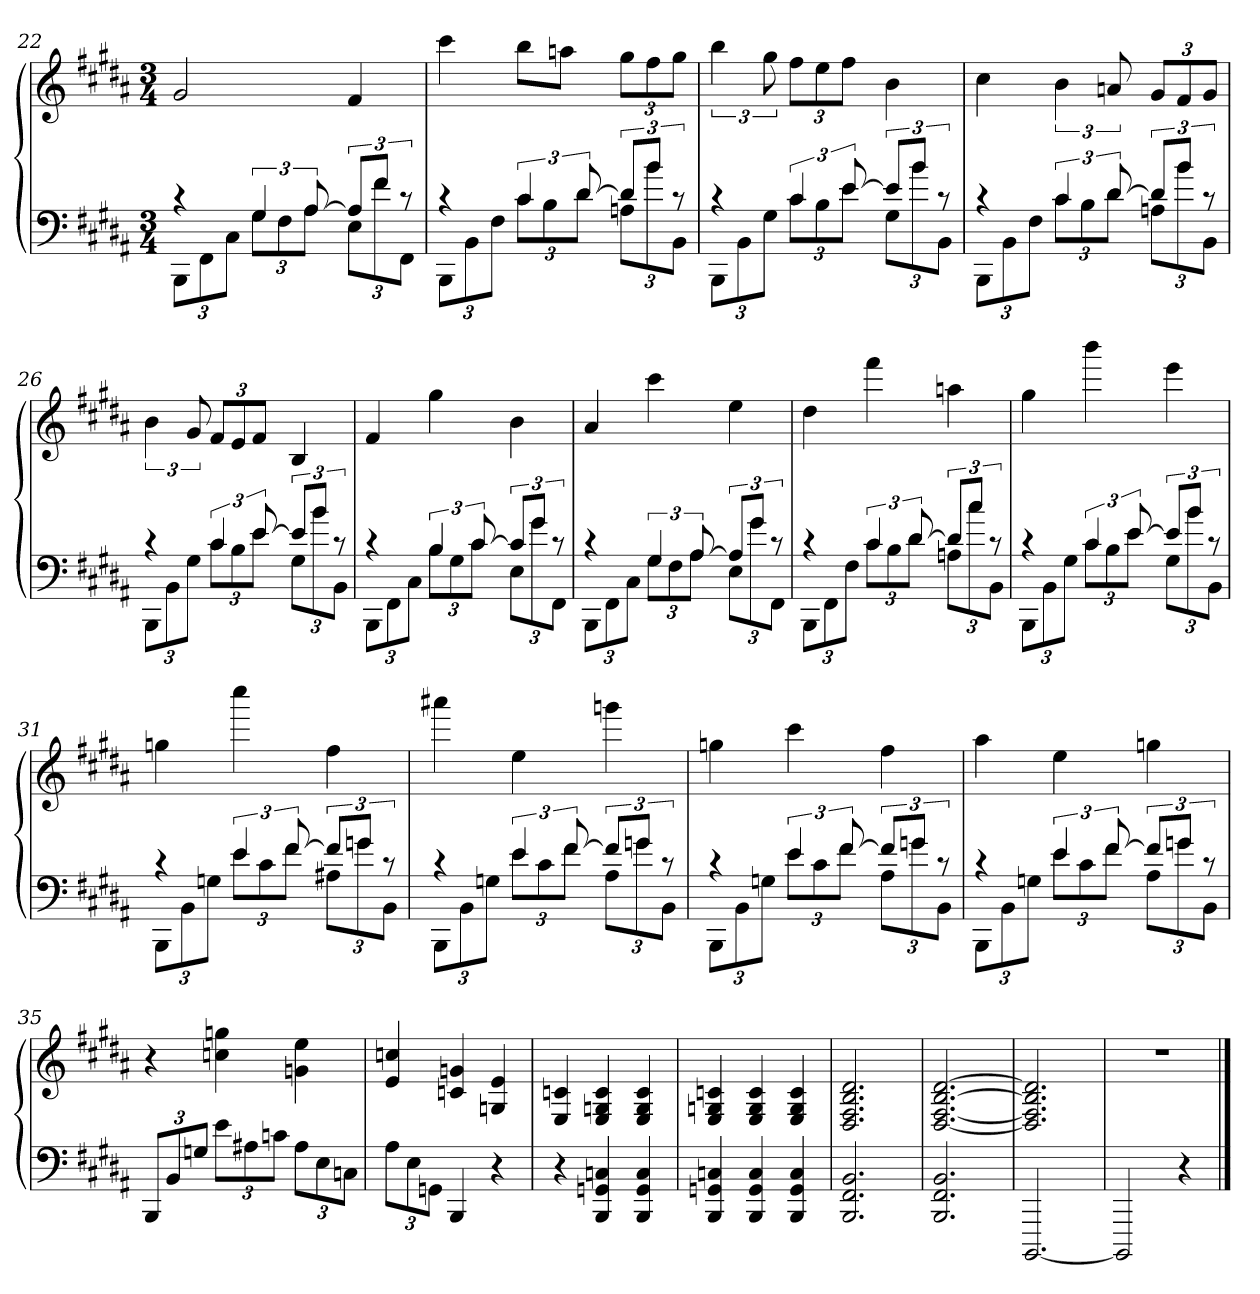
**kern	**kern
*part1	*part1
*staff2	*staff1
*clefF4	*clefG2
*k[f#c#g#d#a#]	*k[f#c#g#d#a#]
*B:	*B:
*M3/4	*M3/4
=22	=22
*^	*
4rc	12BBBL	2g#
.	12FF#	.
.	12C#J	.
6G#	12G#L	.
.	12F#	.
[12A#	12A#J	.
12A#L]	12EL	4f#
12f#J	12f#	.
12rc	12FF#J	.
=23	=23	=23
4rc	12BBBL	4ccc#
.	12BB	.
.	12F#J	.
6c#	12c#L	8bbL
.	12B	.
.	.	8aanJ
[12d#	12d#J	.
12d#L]	12AnL	12gg#L
12bJ	12b	12ff#
12rc	12BBJ	12gg#J
=24	=24	=24
4rc	12BBBL	6bb
.	12BB	.
.	12G#J	12gg#
6c#	12c#L	12ff#L
.	12B	12ee
[12e	12eJ	12ff#J
12eL]	12G#L	4b
12bJ	12b	.
12rc	12BBJ	.
=25	=25	=25
4rc	12BBBL	4cc#
.	12BB	.
.	12F#J	.
6c#	12c#L	6b
.	12B	.
[12d#	12d#J	12an
12d#L]	12AnL	12g#L
12bJ	12b	12f#
12rc	12BBJ	12g#J
=26	=26	=26
4rc	12BBBL	6b
.	12BB	.
.	12G#J	12g#
6c#	12c#L	12f#L
.	12B	12e
[12e	12eJ	12f#J
12eL]	12G#L	4B
12bJ	12b	.
12rc	12BBJ	.
=27	=27	=27
4rc	12BBBL	4f#
.	12FF#	.
.	12C#J	.
6B	12BL	4gg#
.	12G#	.
[12c#	12c#J	.
12c#L]	12EL	4b
12g#J	12g#	.
12rc	12FF#J	.
=28	=28	=28
4rc	12BBBL	4a#
.	12FF#	.
.	12C#J	.
6G#	12G#L	4ccc#
.	12F#	.
[12A#	12A#J	.
12A#L]	12EL	4ee
12g#J	12g#	.
12rc	12FF#J	.
=29	=29	=29
4rc	12BBBL	4dd#
.	12FF#	.
.	12F#J	.
6c#	12c#L	4fff#
.	12B	.
[12d#	12d#J	.
12d#L]	12AnL	4aan
12cc#J	12cc#	.
12rc	12BBJ	.
=30	=30	=30
4rc	12BBBL	4gg#
.	12BB	.
.	12G#J	.
6c#	12c#L	4bbb
.	12B	.
[12e	12eJ	.
12eL]	12G#L	4eee
12bJ	12b	.
12rc	12BBJ	.
=31	=31	=31
4rc	12BBBL	4ggn
.	12BB	.
.	12GnJ	.
6e	12eL	4cccc#
.	12c#	.
[12f#	12f#J	.
12f#L]	12A#XL	4ff#
12gnJ	12g	.
12rc	12BBJ	.
=32	=32	=32
4rc	12BBBL	4aaa#X
.	12BB	.
.	12GnJ	.
6e	12eL	4ee
.	12c#	.
[12f#	12f#J	.
12f#L]	12A#L	4gggn
12gnJ	12g	.
12rc	12BBJ	.
=33	=33	=33
4rc	12BBBL	4ggn
.	12BB	.
.	12GnJ	.
6e	12eL	4ccc#
.	12c#	.
[12f#	12f#J	.
12f#L]	12A#L	4ff#
12gnJ	12g	.
12rc	12BBJ	.
=34	=34	=34
4rc	12BBBL	4aa#
.	12BB	.
.	12GnJ	.
6e	12eL	4ee
.	12c#	.
[12f#	12f#J	.
12f#L]	12A#L	4ggn
12gnJ	12g	.
12rc	12BBJ	.
*v	*v	*
=35	=35
12BBBL	4r
12BB	.
12GnJ	.
12eL	4ccn 4ggn
12A#X	.
12cnJ	.
12A#L	4gn 4ee
12E	.
12CnJ	.
=36	=36
12A#L	4e 4ccn
12E	.
12GGnJ	.
4BBB	4cn 4gn
4r	4Gn 4e
=37	=37
4r	4E 4cn
4BBB 4GGn 4Cn	4E 4Gn 4c
4BBB 4GG 4C	4E 4G 4c
=38	=38
4BBB 4GGn 4Cn	4E 4Gn 4cn
4BBB 4GG 4C	4E 4G 4c
4BBB 4GG 4C	4E 4G 4c
=39	=39
2.BBB 2.FF# 2.BB	2.D# 2.F# 2.B 2.d#
=40	=40
2.BBB 2.FF# 2.BB	[2.D# [2.F# [2.B [2.d#
=41	=41
[2.BBBB	2.D#] 2.F#] 2.B] 2.d#]
=42	=42
2BBBB]	2.r
4r	.
==	==
*-	*-
